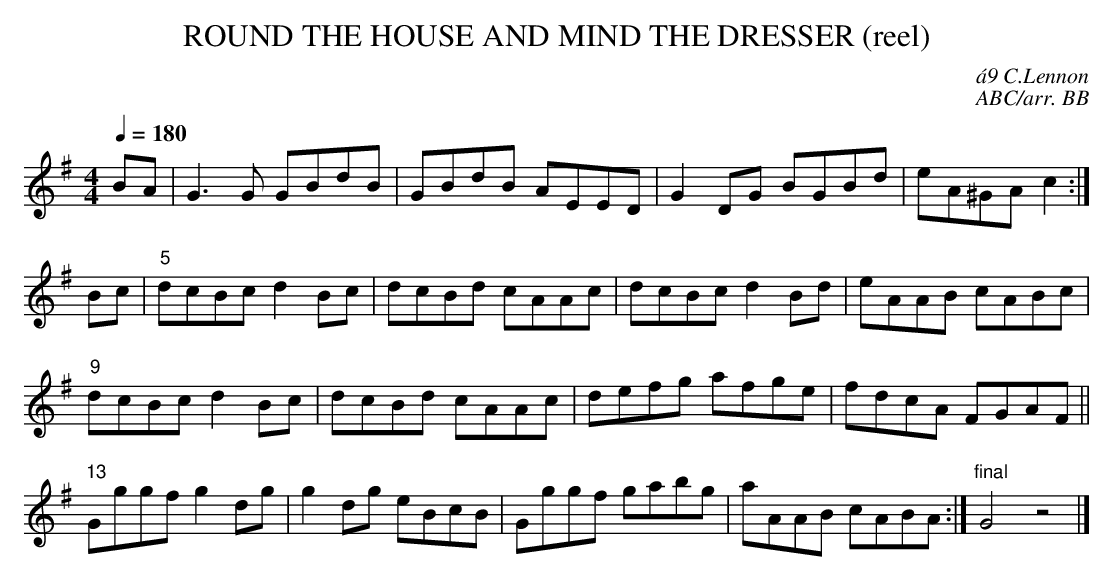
X:1
T:ROUND THE HOUSE AND MIND THE DRESSER (reel)
C:\'a9 C.Lennon
C:ABC/arr. BB
two eighths) which I have omitted here.
Q:1/4=180
M:4/4
L:1/8
K:G
BA|G3G GBdB|GBdB AEED|G2DG BGBd|eA^GA c2 :|
Bc|"5"dcBc d2Bc|dcBd cAAc|dcBc d2Bd|eAAB cABc|
"9"dcBc d2Bc|dcBd cAAc|defg afge|fdcA FGAF||
"13"Gggf g2dg|g2dg eBcB|Gggf gabg|aAAB cABA:|\
"final" G4z4|]
